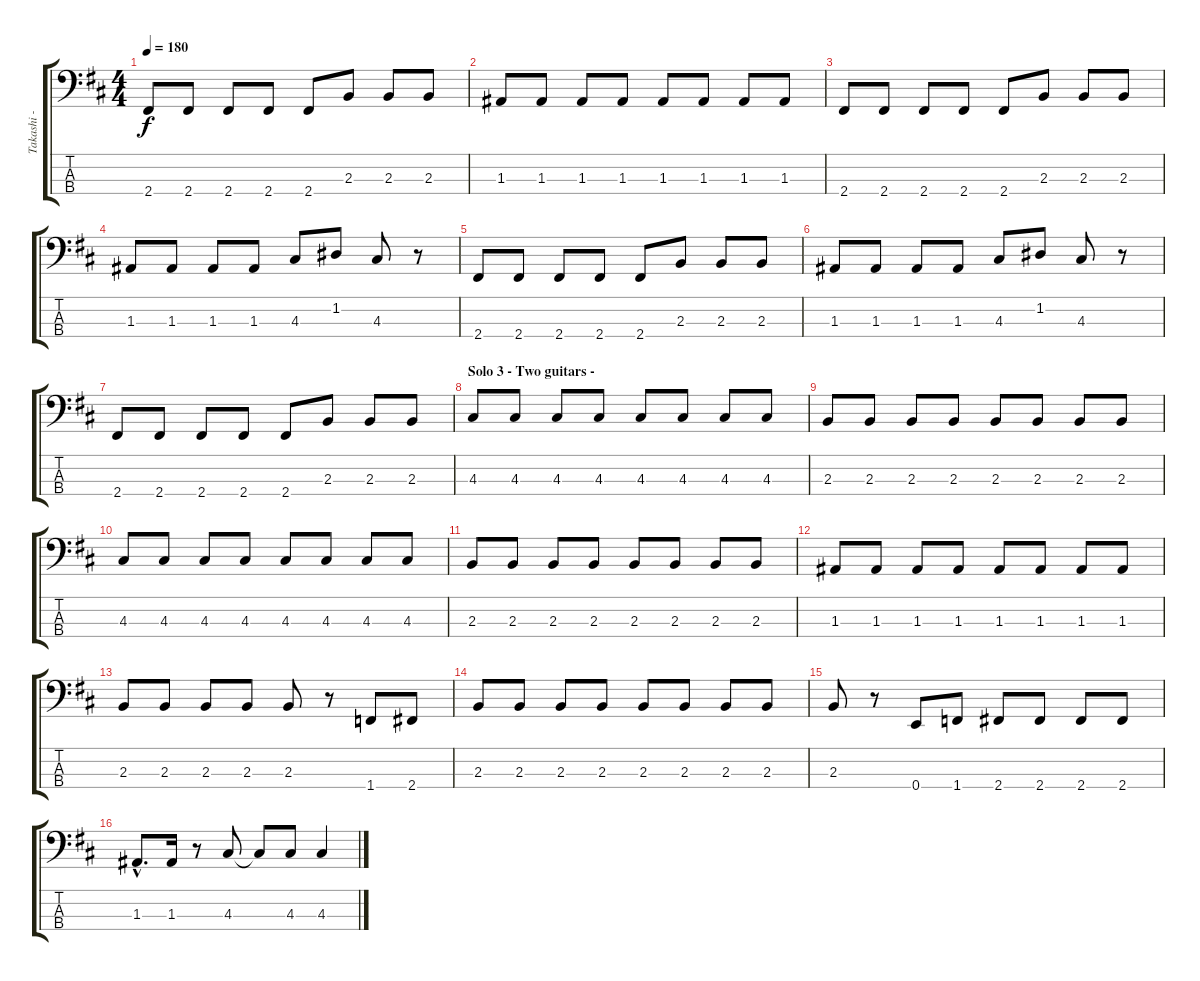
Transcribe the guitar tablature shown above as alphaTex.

\track ("Takashi - Bajo -" "Takashi - ") {instrument electricbassfinger}
\staff {score tabs}
\tuning (G2 D2 A1 E1) {hide}
\ts (4 4)
\tempo 180
\clef f4
\ks bminor
2.4.8{dy f} 2.4.8 2.4.8 2.4.8 2.4.8 2.3.8 2.3.8 2.3.8 |
1.3.8 1.3.8 1.3.8 1.3.8 1.3.8 1.3.8 1.3.8 1.3.8 |
2.4.8 2.4.8 2.4.8 2.4.8 2.4.8 2.3.8 2.3.8 2.3.8 |
1.3.8 1.3.8 1.3.8 1.3.8 4.3.8 1.2.8 4.3.8 r.8 |
2.4.8 2.4.8 2.4.8 2.4.8 2.4.8 2.3.8 2.3.8 2.3.8 |
1.3.8 1.3.8 1.3.8 1.3.8 4.3.8 1.2.8 4.3.8 r.8 |
2.4.8 2.4.8 2.4.8 2.4.8 2.4.8 2.3.8 2.3.8 2.3.8 |
\section ("" "Solo 3 - Two guitars -")
4.3.8 4.3.8 4.3.8 4.3.8 4.3.8 4.3.8 4.3.8 4.3.8 |
2.3.8 2.3.8 2.3.8 2.3.8 2.3.8 2.3.8 2.3.8 2.3.8 |
4.3.8 4.3.8 4.3.8 4.3.8 4.3.8 4.3.8 4.3.8 4.3.8 |
2.3.8 2.3.8 2.3.8 2.3.8 2.3.8 2.3.8 2.3.8 2.3.8 |
1.3.8 1.3.8 1.3.8 1.3.8 1.3.8 1.3.8 1.3.8 1.3.8 |
2.3.8 2.3.8 2.3.8 2.3.8 2.3.8 r.8 1.4.8 2.4.8 |
2.3.8 2.3.8 2.3.8 2.3.8 2.3.8 2.3.8 2.3.8 2.3.8 |
2.3.8 r.8 0.4.8 1.4.8 2.4.8 2.4.8 2.4.8 2.4.8 |
1.3{hac}.8{d} 1.3.16 r.8 4.3.8 4.3{t}.8 4.3.8 4.3.4
